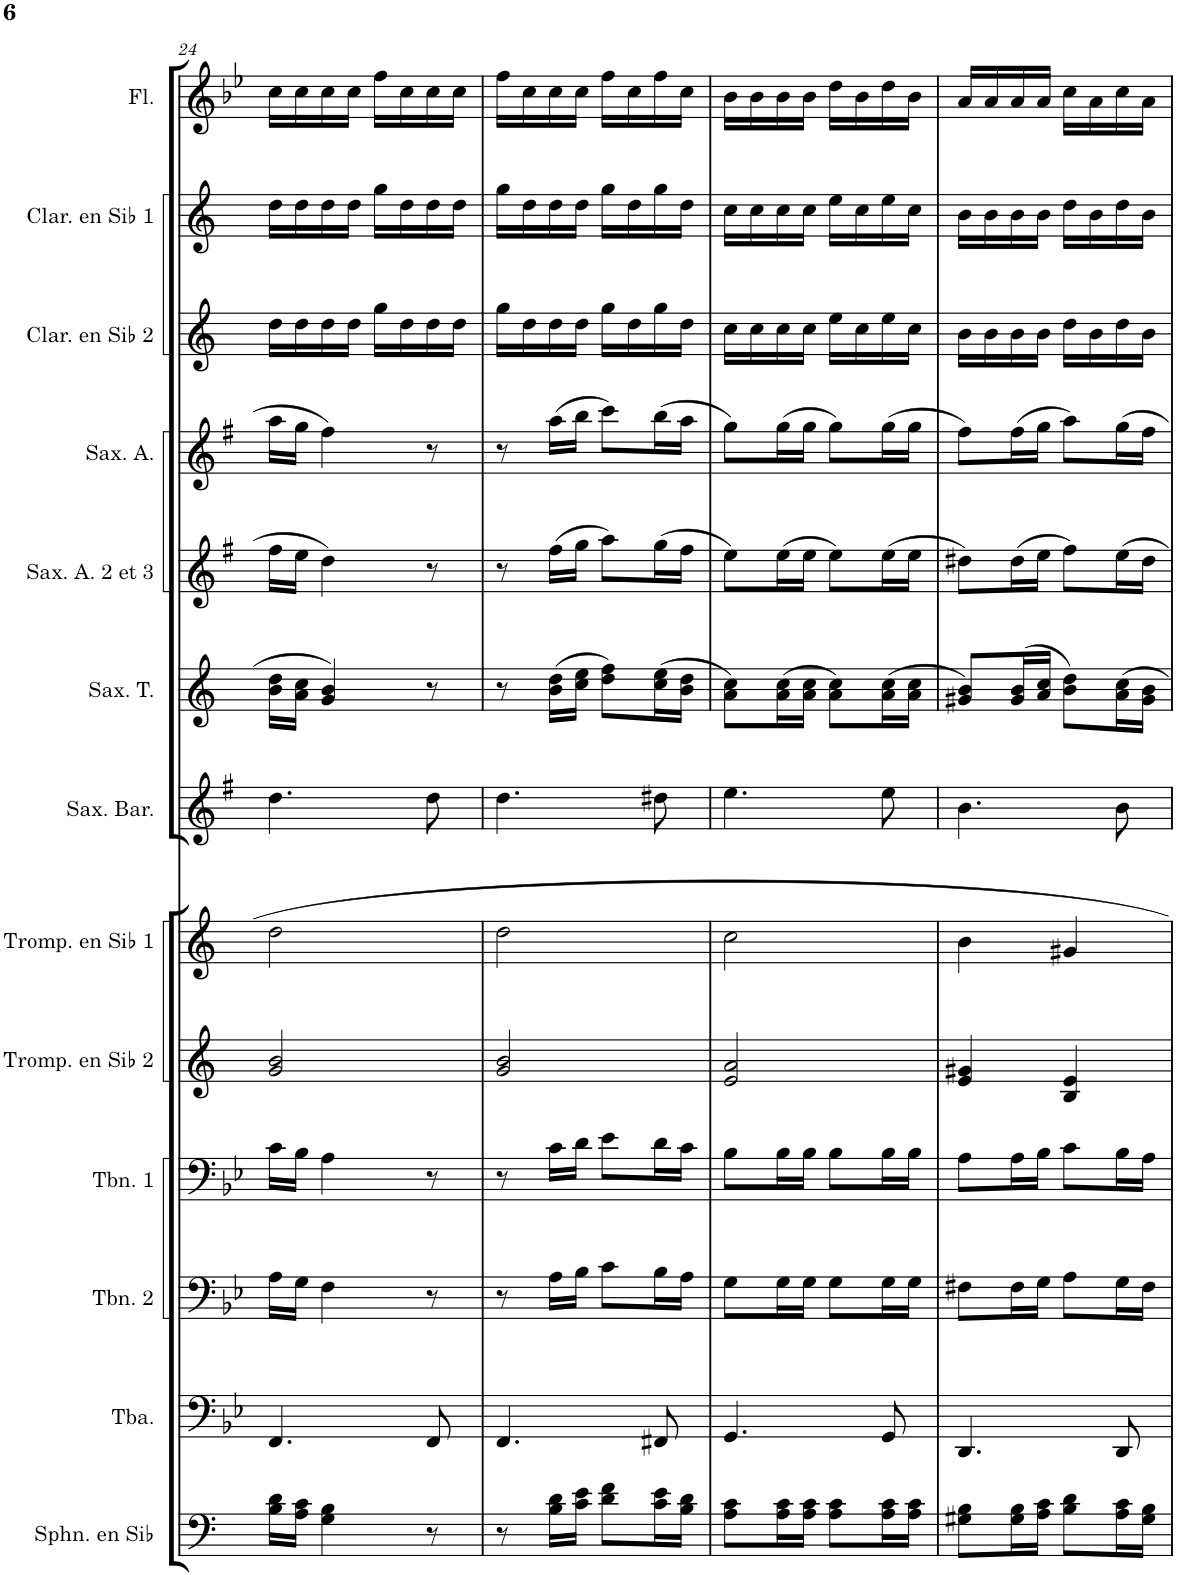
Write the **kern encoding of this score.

**kern	**kern	**kern	**kern	**kern	**kern	**kern	**kern	**kern	**kern	**kern	**kern	**kern
*part13	*part12	*part11	*part10	*part9	*part8	*part7	*part6	*part5	*part4	*part3	*part2	*part1
*staff13	*staff12	*staff11	*staff10	*staff9	*staff8	*staff7	*staff6	*staff5	*staff4	*staff3	*staff2	*staff1
*I"Sousaphone en Sib	*I"Tuba	*I"Trombone 2	*I"Trombone 1	*I"Trompette en Sib 2	*I"Trompette en Sib 1	*I"Saxophone Baryton	*I"Saxophone Ténor	*I"Saxophone Alto 2 et 3	*I"Saxophone Alto	*I"Clarinette en Sib 2	*I"Clarinette en Sib 1	*I"Flûte
*I'Sphn. en Sib	*I'Tba.	*I'Tbn. 2	*I'Tbn. 1	*I'Tromp. en Sib 2	*I'Tromp. en Sib 1	*I'Sax. Bar.	*I'Sax. T.	*I'Sax. A. 2 et 3	*I'Sax. A.	*I'Clar. en Sib 2	*I'Clar. en Sib 1	*I'Fl.
!!LO:PB:g=z
*clefF4	*clefF4	*clefF4	*clefF4	*clefG2	*clefG2	*clefG2	*clefG2	*clefG2	*clefG2	*clefG2	*clefG2	*clefG2
*Trd8c14	*	*	*	*Trd1c2	*Trd1c2	*Trd12c21	*Trd8c14	*Trd5c9	*Trd5c9	*Trd1c2	*Trd1c2	*
*k[]	*k[b-e-]	*k[b-e-]	*k[b-e-]	*k[]	*k[]	*k[f#]	*k[]	*k[f#]	*k[f#]	*k[]	*k[]	*k[b-e-]
*M2/4	*M2/4	*M2/4	*M2/4	*M2/4	*M2/4	*M2/4	*M2/4	*M2/4	*M2/4	*M2/4	*M2/4	*M2/4
=24	=24	=24	=24	=24	=24	=24	=24	=24	=24	=24	=24	=24
16B\ 16d\LL	4.FF/	16A\LL	16c\LL	2g/ 2b/	2dd\	4.dd\	16b\ 16dd\LL	16ff#\LL	16aa\LL	16dd\LL	16dd\LL	16cc\LL
16A\ 16c\JJ	.	16G\JJ	16B-\JJ	.	.	.	16a\ 16cc\JJ	16ee\JJ	16gg\JJ	16dd\	16dd\	16cc\
4G\ 4B\	.	4F\	4A\	.	.	.	4g/ 4b/	4dd\	4ff#\	16dd\	16dd\	16cc\
.	.	.	.	.	.	.	.	.	.	16dd\JJ	16dd\JJ	16cc\JJ
.	.	.	.	.	.	.	.	.	.	16gg\LL	16gg\LL	16ff\LL
.	.	.	.	.	.	.	.	.	.	16dd\	16dd\	16cc\
8r	8FF/	8r	8r	.	.	8dd\	8r	8r	8r	16dd\	16dd\	16cc\
.	.	.	.	.	.	.	.	.	.	16dd\JJ	16dd\JJ	16cc\JJ
=25	=25	=25	=25	=25	=25	=25	=25	=25	=25	=25	=25	=25
8r	4.FF/	8r	8r	2g/ 2b/	2dd\	4.dd\	8r	8r	8r	16gg\LL	16gg\LL	16ff\LL
.	.	.	.	.	.	.	.	.	.	16dd\	16dd\	16cc\
16B\ 16d\LL	.	16A\LL	16c\LL	.	.	.	(16b\ 16dd\LL	(16ff#\LL	(16aa\LL	16dd\	16dd\	16cc\
16c\ 16e\JJ	.	16B-\JJ	16d\JJ	.	.	.	16cc\ 16ee\JJ	16gg\JJ	16bb\JJ	16dd\JJ	16dd\JJ	16cc\JJ
8d\ 8f\L	.	8c\L	8e-\L	.	.	.	8dd\ 8ff\L)	8aa\L)	8ccc\L)	16gg\LL	16gg\LL	16ff\LL
.	.	.	.	.	.	.	.	.	.	16dd\	16dd\	16cc\
16c\ 16e\L	8FF#X/	16B-\L	16d\L	.	.	8dd#X\	(16cc\ 16ee\L	(16gg\L	(16bb\L	16gg\	16gg\	16ff\
16B\ 16d\JJ	.	16A\JJ	16c\JJ	.	.	.	16b\ 16dd\JJ	16ff#\JJ	16aa\JJ	16dd\JJ	16dd\JJ	16cc\JJ
=26	=26	=26	=26	=26	=26	=26	=26	=26	=26	=26	=26	=26
8A\ 8c\L	4.GG/	8G\L	8B-\L	2e/ 2a/	2cc\	4.ee\	8a\ 8cc\L)	8ee\L)	8gg\L)	16cc\LL	16cc\LL	16b-\LL
.	.	.	.	.	.	.	.	.	.	16cc\	16cc\	16b-\
16A\ 16c\L	.	16G\L	16B-\L	.	.	.	(16a\ 16cc\L	(16ee\L	(16gg\L	16cc\	16cc\	16b-\
16A\ 16c\JJ	.	16G\JJ	16B-\JJ	.	.	.	16a\ 16cc\JJ	16ee\JJ	16gg\JJ	16cc\JJ	16cc\JJ	16b-\JJ
8A\ 8c\L	.	8G\L	8B-\L	.	.	.	8a\ 8cc\L)	8ee\L)	8gg\L)	16ee\LL	16ee\LL	16dd\LL
.	.	.	.	.	.	.	.	.	.	16cc\	16cc\	16b-\
16A\ 16c\L	8GG/	16G\L	16B-\L	.	.	8ee\	(16a\ 16cc\L	(16ee\L	(16gg\L	16ee\	16ee\	16dd\
16A\ 16c\JJ	.	16G\JJ	16B-\JJ	.	.	.	16a\ 16cc\JJ	16ee\JJ	16gg\JJ	16cc\JJ	16cc\JJ	16b-\JJ
=27	=27	=27	=27	=27	=27	=27	=27	=27	=27	=27	=27	=27
8G#X\ 8B\L	4.DD/	8F#X\L	8A\L	4e/ 4g#X/	4b\	4.b\	8g#X/ 8b/L)	8dd#X\L)	8ff#\L)	16b\LL	16b\LL	16a/LL
.	.	.	.	.	.	.	.	.	.	16b\	16b\	16a/
16G#\ 16B\L	.	16F#\L	16A\L	.	.	.	(16g#/ 16b/L	(16dd#\L	(16ff#\L	16b\	16b\	16a/
16A\ 16c\JJ	.	16G\JJ	16B-\JJ	.	.	.	16a/ 16cc/JJ	16ee\JJ	16gg\JJ	16b\JJ	16b\JJ	16a/JJ
8B\ 8d\L	.	8A\L	8c\L	4B/ 4e/	4g#X/	.	8b\ 8dd\L)	8ff#\L)	8aa\L)	16dd\LL	16dd\LL	16cc\LL
.	.	.	.	.	.	.	.	.	.	16b\	16b\	16a\
16A\ 16c\L	8DD/	16G\L	16B-\L	.	.	8b\	16a\ 16cc\L	16ee\L	16gg\L	16dd\	16dd\	16cc\
16G#\ 16B\JJ	.	16F#\JJ	16A\JJ	.	.	.	16g#\ 16b\JJ	16dd#\JJ	16ff#\JJ	16b\JJ	16b\JJ	16a\JJ
=	=	=	=	=	=	=	=	=	=	=	=	=
*-	*-	*-	*-	*-	*-	*-	*-	*-	*-	*-	*-	*-
